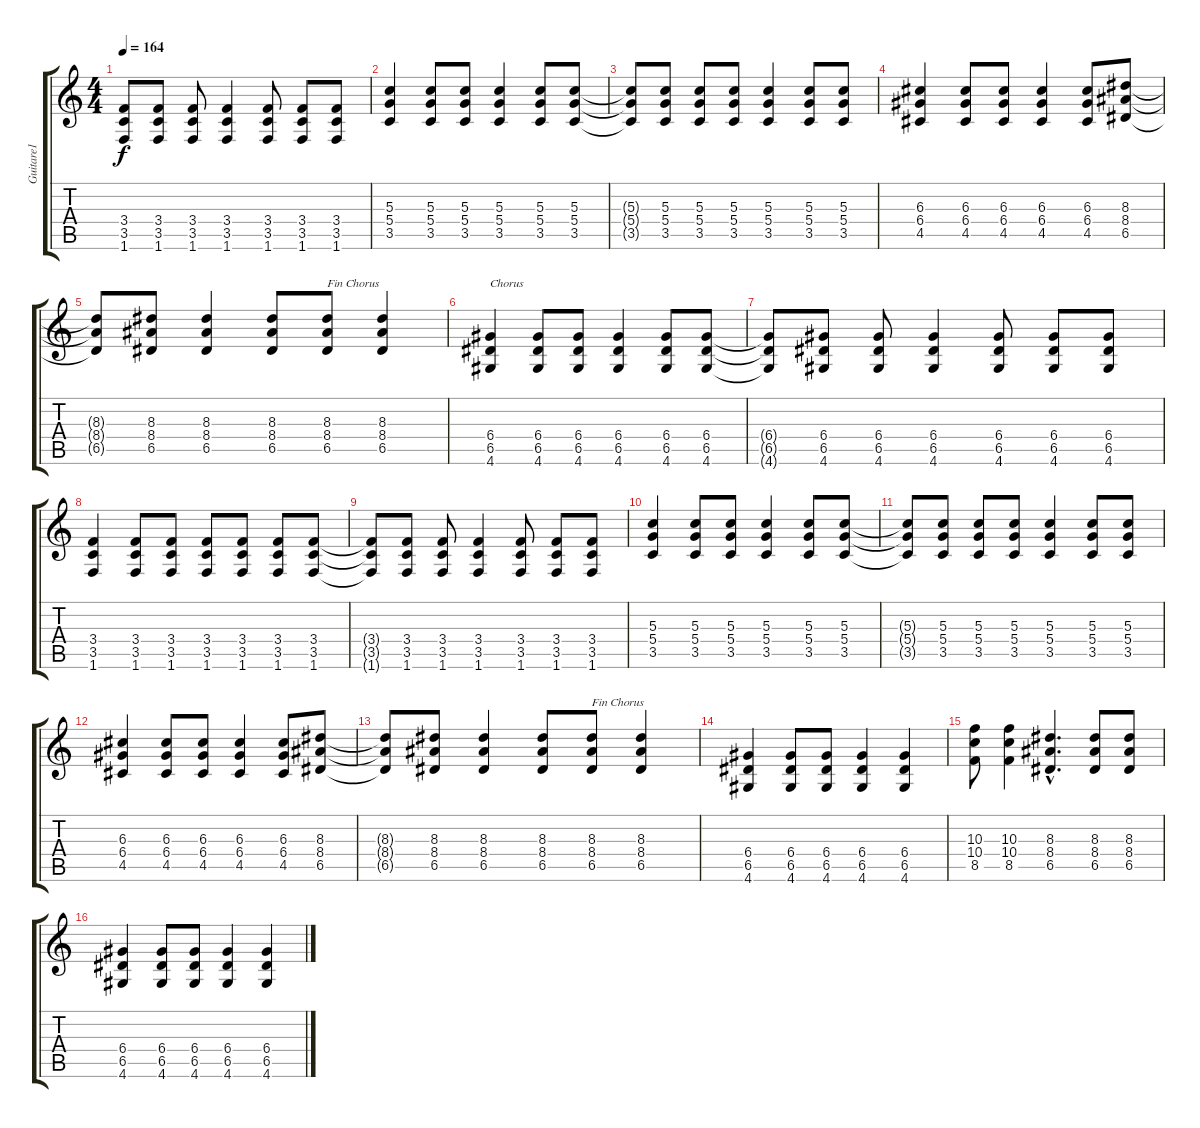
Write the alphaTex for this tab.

\track ("Guitare1" "Guitare1") {instrument overdrivenguitar}
\staff {score tabs}
\tuning (E4 B3 G3 D3 A2 E2) {hide}
\ts (4 4)
\tempo 164
\clef g2
\ks c
(3.4{t} 3.5{t} 1.6{t}).8{dy f} (3.4 3.5 1.6).8 (3.4 3.5 1.6).8 (3.4 3.5 1.6).4 (3.4 3.5 1.6).8 (3.4 3.5 1.6).8 (3.4 3.5 1.6).8 |
(5.3 5.4 3.5).4 (5.3 5.4 3.5).8 (5.3 5.4 3.5).8 (5.3 5.4 3.5).4 (5.3 5.4 3.5).8 (5.3 5.4 3.5).8 |
(5.3{t} 5.4{t} 3.5{t}).8 (5.3 5.4 3.5).8 (5.3 5.4 3.5).8 (5.3 5.4 3.5).8 (5.3 5.4 3.5).4 (5.3 5.4 3.5).8 (5.3 5.4 3.5).8 |
(6.3 6.4 4.5).4 (6.3 6.4 4.5).8 (6.3 6.4 4.5).8 (6.3 6.4 4.5).4 (6.3 6.4 4.5).8 (8.3 8.4 6.5).8 |
(8.3{t} 8.4{t} 6.5{t}).8 (8.3 8.4 6.5).8 (8.3 8.4 6.5).4 (8.3 8.4 6.5).8 (8.3 8.4 6.5).8{txt "Fin Chorus"} (8.3 8.4 6.5).4 |
(6.4 6.5 4.6).4{txt "Chorus"} (6.4 6.5 4.6).8 (6.4 6.5 4.6).8 (6.4 6.5 4.6).4 (6.4 6.5 4.6).8 (6.4 6.5 4.6).8 |
(6.4{t} 6.5{t} 4.6{t}).8 (6.4 6.5 4.6).8 (6.4 6.5 4.6).8 (6.4 6.5 4.6).4 (6.4 6.5 4.6).8 (6.4 6.5 4.6).8 (6.4 6.5 4.6).8 |
(3.4 3.5 1.6).4 (3.4 3.5 1.6).8 (3.4 3.5 1.6).8 (3.4 3.5 1.6).8 (3.4 3.5 1.6).8 (3.4 3.5 1.6).8 (3.4 3.5 1.6).8 |
(3.4{t} 3.5{t} 1.6{t}).8 (3.4 3.5 1.6).8 (3.4 3.5 1.6).8 (3.4 3.5 1.6).4 (3.4 3.5 1.6).8 (3.4 3.5 1.6).8 (3.4 3.5 1.6).8 |
(5.3 5.4 3.5).4 (5.3 5.4 3.5).8 (5.3 5.4 3.5).8 (5.3 5.4 3.5).4 (5.3 5.4 3.5).8 (5.3 5.4 3.5).8 |
(5.3{t} 5.4{t} 3.5{t}).8 (5.3 5.4 3.5).8 (5.3 5.4 3.5).8 (5.3 5.4 3.5).8 (5.3 5.4 3.5).4 (5.3 5.4 3.5).8 (5.3 5.4 3.5).8 |
(6.3 6.4 4.5).4 (6.3 6.4 4.5).8 (6.3 6.4 4.5).8 (6.3 6.4 4.5).4 (6.3 6.4 4.5).8 (8.3 8.4 6.5).8 |
(8.3{t} 8.4{t} 6.5{t}).8 (8.3 8.4 6.5).8 (8.3 8.4 6.5).4 (8.3 8.4 6.5).8 (8.3 8.4 6.5).8{txt "Fin Chorus"} (8.3 8.4 6.5).4 |
(6.4 6.5 4.6).4 (6.4 6.5 4.6).8 (6.4 6.5 4.6).8 (6.4 6.5 4.6).4 (6.4 6.5 4.6).4 |
(10.3 10.4 8.5).8 (10.3 10.4 8.5).4 (8.3{hac} 8.4{hac} 6.5{hac}).4{d} (8.3 8.4 6.5).8 (8.3 8.4 6.5).8 |
(6.4 6.5 4.6).4 (6.4 6.5 4.6).8 (6.4 6.5 4.6).8 (6.4 6.5 4.6).4 (6.4 6.5 4.6).4
